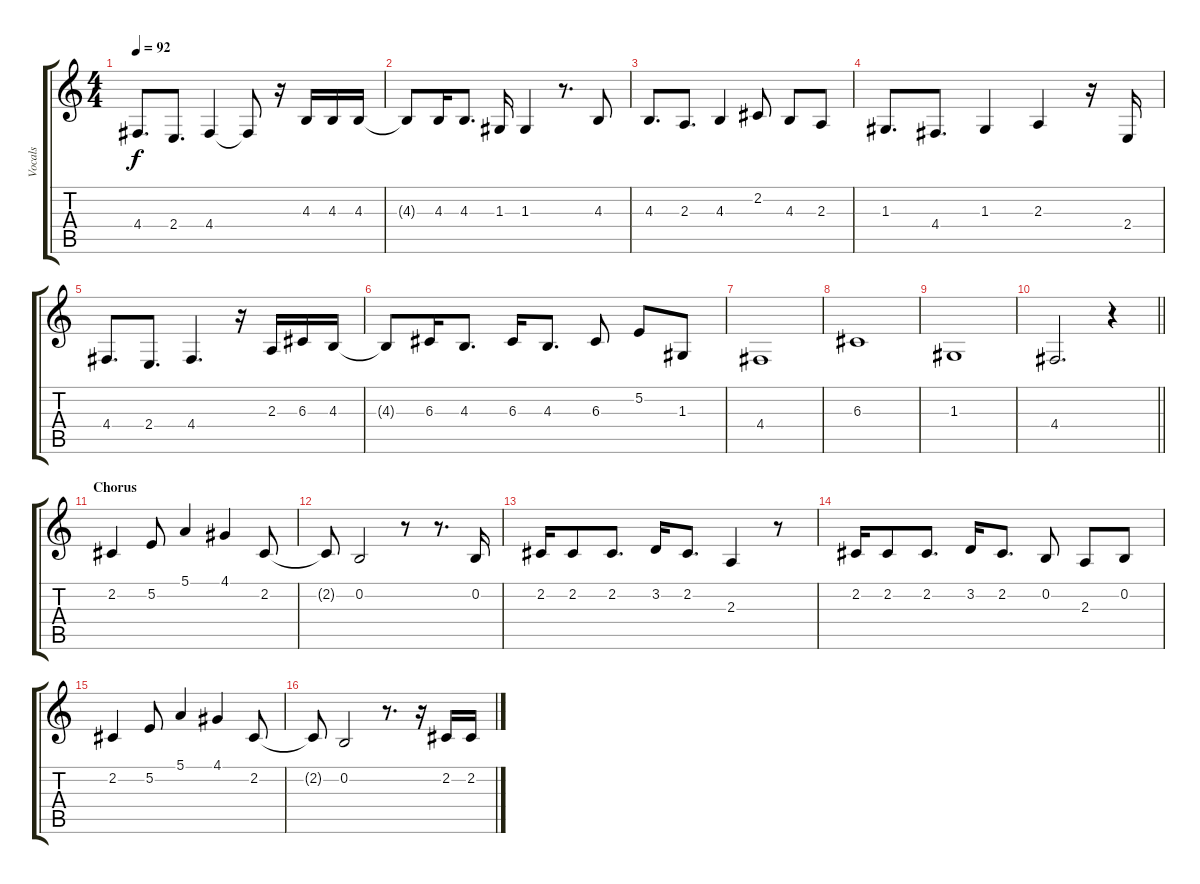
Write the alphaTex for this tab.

\track ("Vocals" "Vocals") {instrument cello}
\staff {score tabs}
\tuning (E4 B3 G3 D3 A2 E2) {hide}
\ts (4 4)
\tempo 92
\clef g2
\ks c
4.4.8{d dy f} 2.4.8{d} 4.4.4 4.4{t}.8 r.16 4.3.16 4.3.16 4.3.16 |
4.3{t}.8 4.3.16 4.3.8{d} 1.3.16 1.3.4 r.8{d} 4.3.8 |
4.3.8{d} 2.3.8{d} 4.3.4 2.2.8 4.3.8 2.3.8 |
1.3.8{d} 4.4.8{d} 1.3.4 2.3.4 r.16 2.4.16 |
4.4.8{d} 2.4.8{d} 4.4.4{d} r.16 2.3.16 6.3.16 4.3.16 |
4.3{t}.8 6.3.16 4.3.8{d} 6.3.16 4.3.8{d} 6.3.8 5.2.8 1.3.8 |
4.4.1 |
6.3.1 |
1.3.1 |
\barLineRight lightlight
4.4.2{d} r.4 |
\section ("" "Chorus")
2.2.4 5.2.8 5.1.4 4.1.4 2.2.8 |
2.2{t}.8 0.2.2 r.8 r.8{d} 0.2.16 |
2.2.16 2.2.8 2.2.8{d} 3.2.16 2.2.8{d} 2.3.4 r.8 |
2.2.16 2.2.8 2.2.8{d} 3.2.16 2.2.8{d} 0.2.8 2.3.8 0.2.8 |
2.2.4 5.2.8 5.1.4 4.1.4 2.2.8 |
2.2{t}.8 0.2.2 r.8{d} r.16 2.2.16 2.2.16
